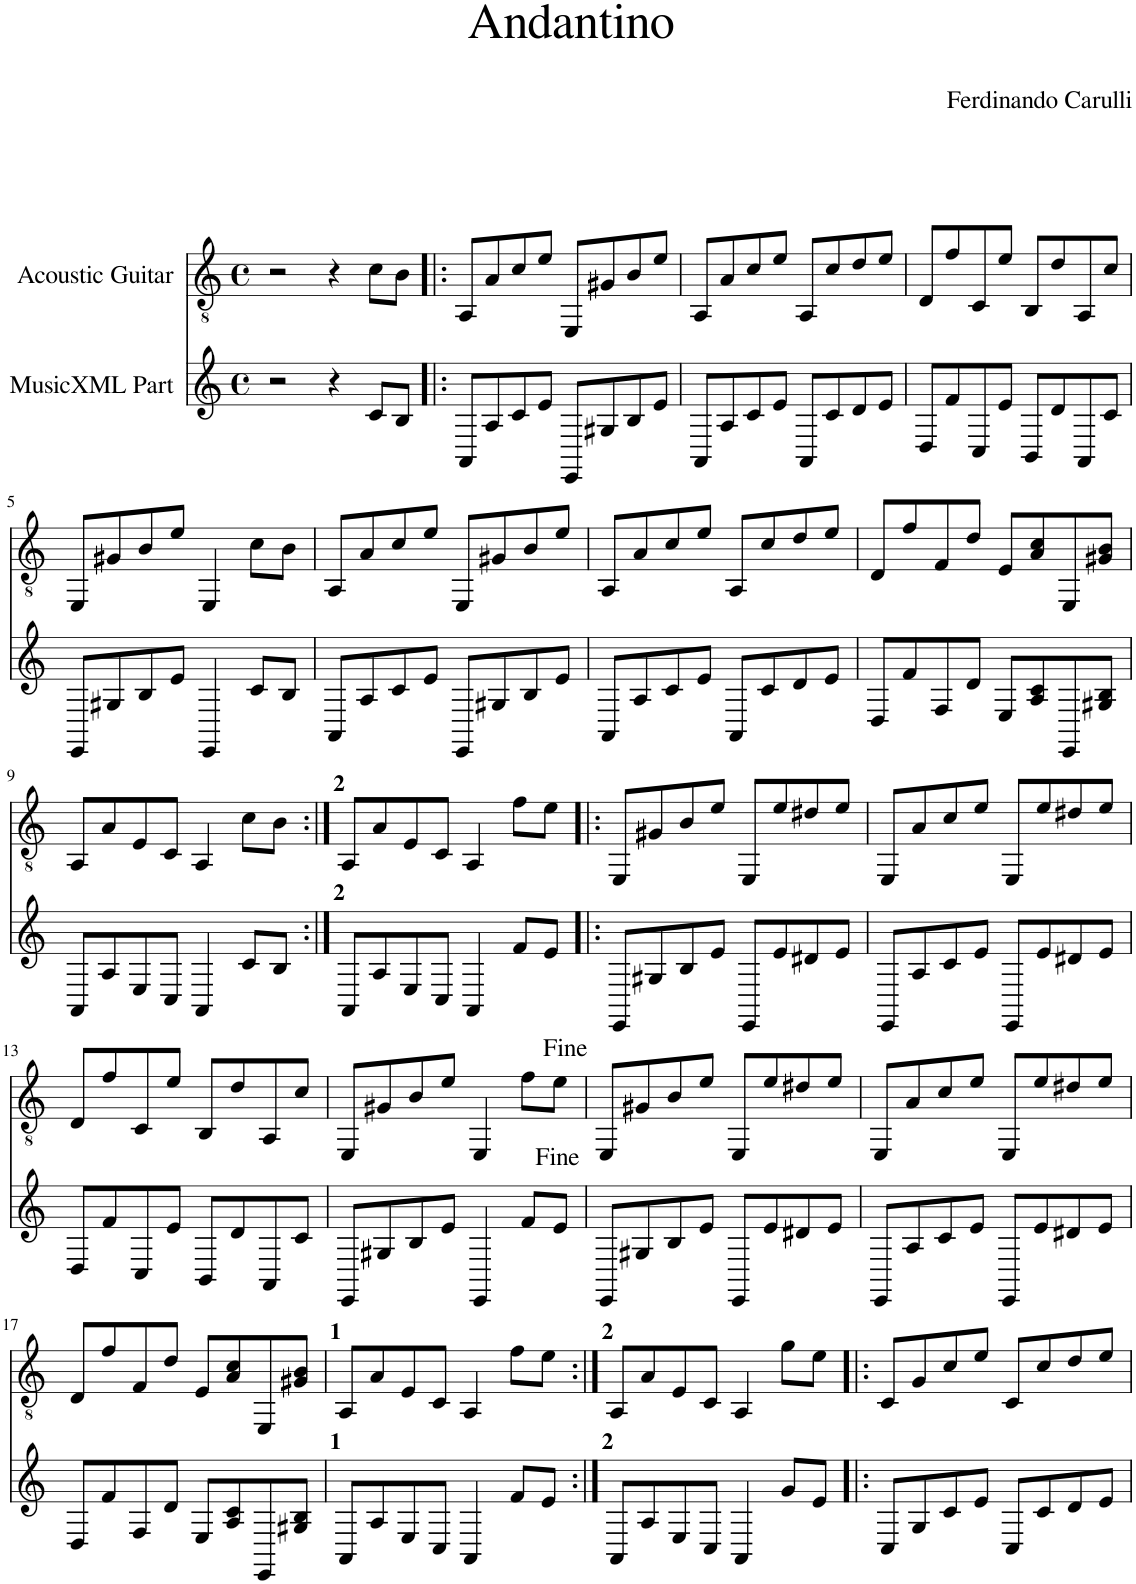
**kern	**kern
*part2	*part1
*staff2	*staff1
*	*I"Acoustic Guitar
*	*I'Ac Gtr
*clefG2	*clefGv2
*k[]	*k[]
*M4/4	*M4/4
*met(c)	*met(c)
=1	=1
2r	2r
4r	4r
8c/L	8c\L
8B/J	8B\J
=2!|:	=2!|:
8AA/L	8AA/L
8A/	8A/
8c/	8c/
8e/J	8e/J
8EE/L	8EE/L
8G#X/	8G#X/
8B/	8B/
8e/J	8e/J
=3	=3
8AA/L	8AA/L
8A/	8A/
8c/	8c/
8e/J	8e/J
8AA/L	8AA/L
8c/	8c/
8d/	8d/
8e/J	8e/J
=4	=4
8D/L	8D/L
8f/	8f/
8C/	8C/
8e/J	8e/J
8BB/L	8BB/L
8d/	8d/
8AA/	8AA/
8c/J	8c/J
!!LO:LB:g=z
=5	=5
8EE/L	8EE/L
8G#X/	8G#X/
8B/	8B/
8e/J	8e/J
4EE/	4EE/
8c/L	8c\L
8B/J	8B\J
=6	=6
8AA/L	8AA/L
8A/	8A/
8c/	8c/
8e/J	8e/J
8EE/L	8EE/L
8G#X/	8G#X/
8B/	8B/
8e/J	8e/J
=7	=7
8AA/L	8AA/L
8A/	8A/
8c/	8c/
8e/J	8e/J
8AA/L	8AA/L
8c/	8c/
8d/	8d/
8e/J	8e/J
=8	=8
8D/L	8D/L
8f/	8f/
8F/	8F/
8d/J	8d/J
8E/L	8E/L
8A/ 8c/	8A/ 8c/
8EE/	8EE/
8G#X/ 8B/J	8G#X/ 8B/J
!!LO:LB:g=z
=9	=9
8AA/L	8AA/L
8A/	8A/
8E/	8E/
8C/J	8C/J
4AA/	4AA/
8c/L	8c\L
8B/J	8B\J
=10:|!	=10:|!
8AA/L	8AA/L
8A/	8A/
8E/	8E/
8C/J	8C/J
4AA/	4AA/
8f/L	8f\L
8e/J	8e\J
=11!|:	=11!|:
8EE/L	8EE/L
8G#X/	8G#X/
8B/	8B/
8e/J	8e/J
8EE/L	8EE/L
8e/	8e/
8d#X/	8d#X/
8e/J	8e/J
=12	=12
8EE/L	8EE/L
8A/	8A/
8c/	8c/
8e/J	8e/J
8EE/L	8EE/L
8e/	8e/
8d#X/	8d#X/
8e/J	8e/J
!!LO:LB:g=z
=13	=13
8D/L	8D/L
8f/	8f/
8C/	8C/
8e/J	8e/J
8BB/L	8BB/L
8d/	8d/
8AA/	8AA/
8c/J	8c/J
=14	=14
8EE/L	8EE/L
8G#X/	8G#X/
8B/	8B/
8e/J	8e/J
4EE/	4EE/
8f/L	8f\L
8e/J	8e\J
=15	=15
8EE/L	8EE/L
8G#X/	8G#X/
8B/	8B/
8e/J	8e/J
8EE/L	8EE/L
8e/	8e/
8d#X/	8d#X/
8e/J	8e/J
=16	=16
8EE/L	8EE/L
8A/	8A/
8c/	8c/
8e/J	8e/J
8EE/L	8EE/L
8e/	8e/
8d#X/	8d#X/
8e/J	8e/J
!!LO:LB:g=z
=17	=17
8D/L	8D/L
8f/	8f/
8F/	8F/
8d/J	8d/J
8E/L	8E/L
8A/ 8c/	8A/ 8c/
8EE/	8EE/
8G#X/ 8B/J	8G#X/ 8B/J
=18	=18
8AA/L	8AA/L
8A/	8A/
8E/	8E/
8C/J	8C/J
4AA/	4AA/
8f/L	8f\L
8e/J	8e\J
=19:|!	=19:|!
8AA/L	8AA/L
8A/	8A/
8E/	8E/
8C/J	8C/J
4AA/	4AA/
8g/L	8g\L
8e/J	8e\J
=20!|:	=20!|:
8C/L	8C/L
8G/	8G/
8c/	8c/
8e/J	8e/J
8C/L	8C/L
8c/	8c/
8d/	8d/
8e/J	8e/J
=	=
*-	*-
